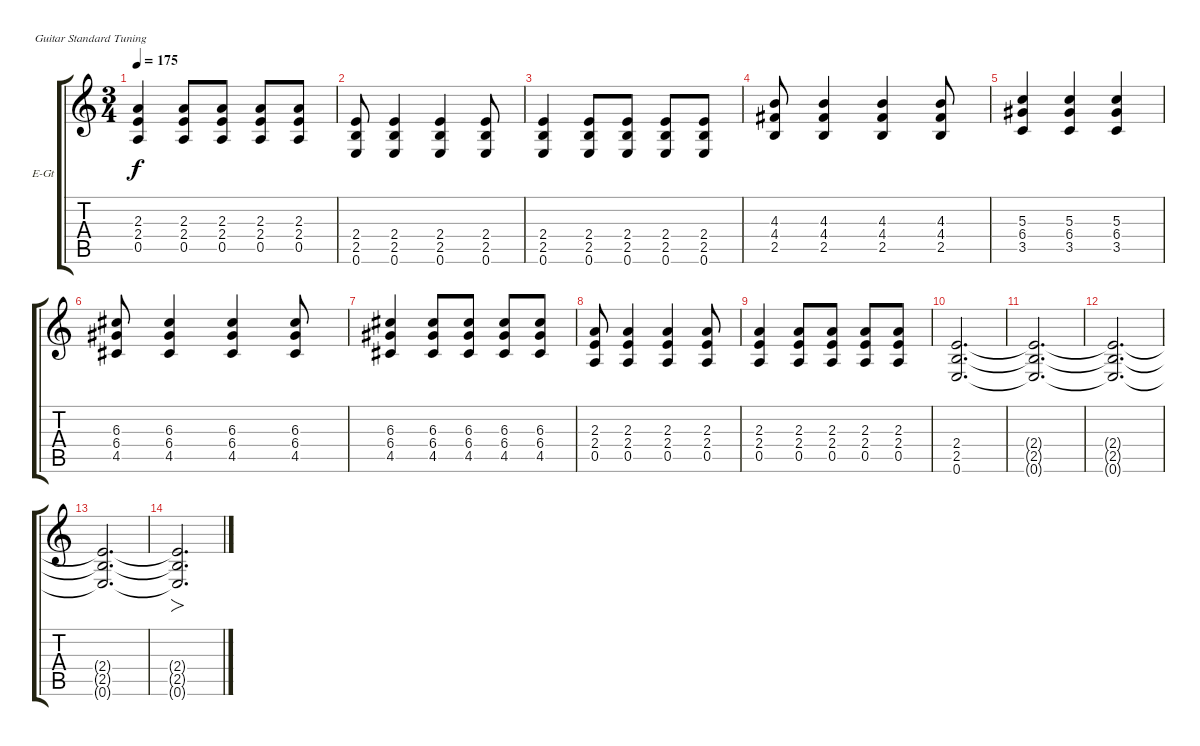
\bracketExtendMode groupsimilarinstruments
\firstSystemTrackNameOrientation horizontal
\otherSystemsTrackNameOrientation horizontal
\track ("Lead Guitar" "E-Gt") {instrument overdrivenguitar}
\staff {score tabs}
\tuning (E4 B3 G3 D3 A2 E2)
\ts (3 4)
\tempo 175
\clef g2
\ks c
(2.3 2.4 0.5).4{dy f} (2.3 2.4 0.5).8 (2.3 2.4 0.5).8 (2.3 2.4 0.5).8 (2.3 2.4 0.5).8 |
(2.4 2.5 0.6).8 (2.4 2.5 0.6).4 (2.4 2.5 0.6).4 (2.4 2.5 0.6).8 |
(2.4 2.5 0.6).4 (2.4 2.5 0.6).8 (2.4 2.5 0.6).8 (2.4 2.5 0.6).8 (2.4 2.5 0.6).8 |
(4.3 4.4 2.5).8 (4.3 4.4 2.5).4 (4.3 4.4 2.5).4 (4.3 4.4 2.5).8 |
(5.3 6.4 3.5).4 (5.3 6.4 3.5).4 (5.3 6.4 3.5).4 |
(6.3 6.4 4.5).8 (6.3 6.4 4.5).4 (6.3 6.4 4.5).4 (6.3 6.4 4.5).8 |
(6.3 6.4 4.5).4 (6.3 6.4 4.5).8 (6.3 6.4 4.5).8 (6.3 6.4 4.5).8 (6.3 6.4 4.5).8 |
(2.3 2.4 0.5).8 (2.3 2.4 0.5).4 (2.3 2.4 0.5).4 (2.3 2.4 0.5).8 |
(2.3 2.4 0.5).4 (2.3 2.4 0.5).8 (2.3 2.4 0.5).8 (2.3 2.4 0.5).8 (2.3 2.4 0.5).8 |
(2.4 2.5 0.6).2{d} |
(2.4{t} 2.5{t} 0.6{t}).2{d} |
(2.4{t} 2.5{t} 0.6{t}).2{d} |
(2.4{t} 2.5{t} 0.6{t}).2{d} |
(2.4{t} 2.5{t} 0.6{t}).2{fo d}
